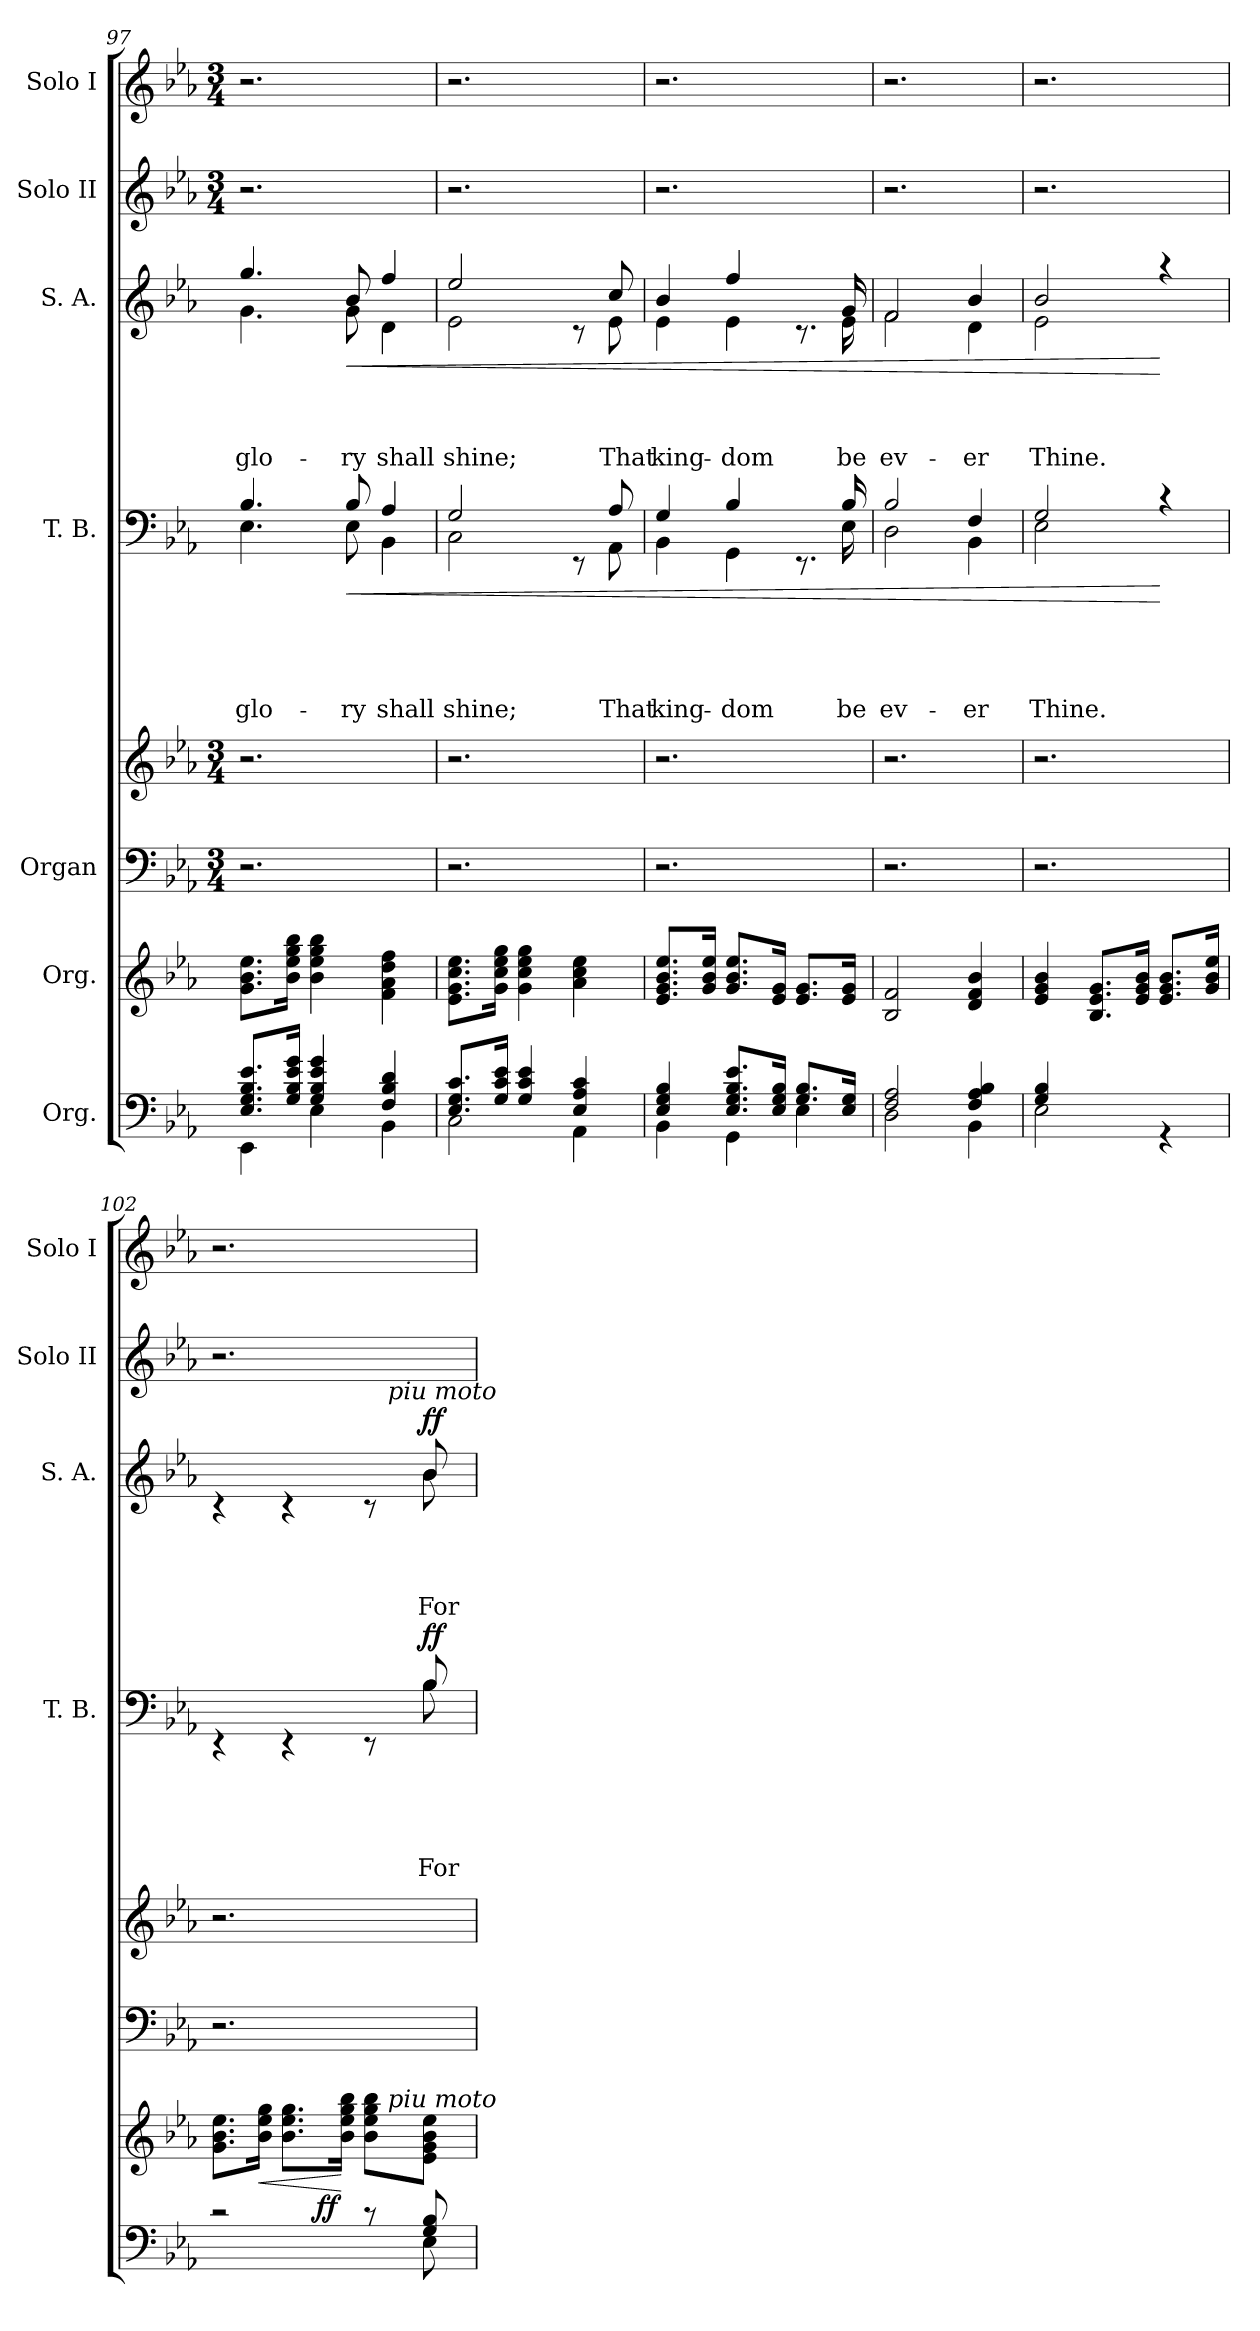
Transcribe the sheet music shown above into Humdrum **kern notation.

**kern	**dynam	**kern	**dynam	**kern	**kern	**kern	**text	**text	**text	**text	**text	**dynam	**kern	**text	**text	**text	**text	**dynam	**kern	**kern
*part7	*part7	*part6	*part6	*part5	*part5	*part4	*part4	*part4	*part4	*part4	*part4	*part4	*part3	*part3	*part3	*part3	*part3	*part3	*part2	*part1
*staff8	*staff8	*staff7	*staff7	*staff6	*staff5	*staff4	*staff4	*staff4	*staff4	*staff4	*staff4	*staff4	*staff3	*staff3	*staff3	*staff3	*staff3	*staff3	*staff2	*staff1
*I"Org.	*	*I"Org.	*	*I"Organ	*	*I"T. B.	*	*	*	*	*	*	*I"S. A.	*	*	*	*	*	*I"Solo II	*I"Solo I
*	*	*	*	*	*	*I'T. B.	*	*	*	*	*	*	*I'S. A.	*	*	*	*	*	*I'Solo II	*I'Solo I
!!LO:PB:g=z
*clefF4	*	*clefG2	*	*clefF4	*clefG2	*clefF4	*	*	*	*	*	*	*clefG2	*	*	*	*	*	*clefG2	*clefG2
*k[b-e-a-]	*	*k[b-e-a-]	*	*k[b-e-a-]	*k[b-e-a-]	*k[b-e-a-]	*	*	*	*	*	*	*k[b-e-a-]	*	*	*	*	*	*k[b-e-a-]	*k[b-e-a-]
*E-:	*	*E-:	*	*E-:	*E-:	*E-:	*	*	*	*	*	*	*E-:	*	*	*	*	*	*E-:	*E-:
*	*	*	*	*M3/4	*M3/4	*	*	*	*	*	*	*	*	*	*	*	*	*	*M3/4	*M3/4
=97	=97	=97	=97	=97	=97	=97	=97	=97	=97	=97	=97	=97	=97	=97	=97	=97	=97	=97	=97	=97
*^	*	*	*	*	*	*	*	*	*	*	*	*	*	*	*	*	*	*	*	*
!	!	!	!	!	!	!	!	!	!	!	!	!LO:LY:b	!	!	!	!	!	!LO:LY:b	!	!	!
*	*	*	*	*	*	*	*^	*	*	*	*	*	*	*^	*	*	*	*	*	*	*
8.E-/ 8.G/ 8.B-/ 8.e-/L	4EE-\	.	8.g\ 8.b-\ 8.ee-\L	.	2.r	2.r	4.B-/	4.E-\	.	.	.	.	glo-	.	4.gg/	4.g\	.	.	.	glo-	.	2.r	2.r
16G/ 16B-/ 16e-/ 16g/Jk	.	.	16b-\ 16ee-\ 16gg\ 16bb-\Jk	.	.	.	.	.	.	.	.	.	.	.	.	.	.	.	.	.	.	.	.
4G/ 4B-/ 4e-/ 4g/	4E-\	.	4b-\ 4ee-\ 4gg\ 4bb-\	.	.	.	.	.	.	.	.	.	.	.	.	.	.	.	.	.	.	.	.
!	!	!	!	!	!	!	!	!	!	!	!	!	!LO:LY:b	!LO:HP:b	!	!	!	!	!	!LO:LY:b	!LO:HP:b	!	!
.	.	.	.	.	.	.	8B-/	8E-\	.	.	.	.	-ry	<	8b-/	8g\	.	.	.	-ry	<	.	.
!	!	!	!	!	!	!	!	!	!	!	!	!	!LO:LY:b	!	!	!	!	!	!	!LO:LY:b	!	!	!
4F/ 4B-/ 4d/	4BB-\	.	4f\ 4a-\ 4dd\ 4ff\	.	.	.	4A-/	4BB-\	.	.	.	.	shall	.	4ff/	4d\	.	.	.	shall	.	.	.
=98	=98	=98	=98	=98	=98	=98	=98	=98	=98	=98	=98	=98	=98	=98	=98	=98	=98	=98	=98	=98	=98	=98	=98
!	!	!	!	!	!	!	!	!	!	!	!	!	!LO:LY:b	!	!	!	!	!	!	!LO:LY:b	!	!	!
8.E-/ 8.G/ 8.c/L	2C\	.	8.e-\ 8.g\ 8.cc\ 8.ee-\L	.	2.r	2.r	2G/	2C\	.	.	.	.	shine;	.	2ee-/	2e-\	.	.	.	shine;	.	2.r	2.r
16G/ 16c/ 16e-/Jk	.	.	16g\ 16cc\ 16ee-\ 16gg\Jk	.	.	.	.	.	.	.	.	.	.	.	.	.	.	.	.	.	.	.	.
4G/ 4c/ 4e-/	.	.	4g\ 4cc\ 4ee-\ 4gg\	.	.	.	.	.	.	.	.	.	.	.	.	.	.	.	.	.	.	.	.
4E-/ 4A-/ 4c/	4AA-\	.	4a-\ 4cc\ 4ee-\	.	.	.	8ryy	8rEE	.	.	.	.	.	.	8ryy	8rc	.	.	.	.	.	.	.
!	!	!	!	!	!	!	!	!	!	!	!	!	!LO:LY:b	!	!	!	!	!	!	!LO:LY:b	!	!	!
.	.	.	.	.	.	.	8A-/	8AA-\	.	.	.	.	That	.	8cc/	8e-\	.	.	.	That	.	.	.
=99	=99	=99	=99	=99	=99	=99	=99	=99	=99	=99	=99	=99	=99	=99	=99	=99	=99	=99	=99	=99	=99	=99	=99
!	!	!	!	!	!	!	!	!	!	!	!	!	!LO:LY:b	!	!	!	!	!	!	!LO:LY:b	!	!	!
4E-/ 4G/ 4B-/	4BB-\	.	8.e-/ 8.g/ 8.b-/ 8.ee-/L	.	2.r	2.r	4G/	4BB-\	.	.	.	.	king-	.	4b-/	4e-\	.	.	.	king-	.	2.r	2.r
.	.	.	16g/ 16b-/ 16ee-/Jk	.	.	.	.	.	.	.	.	.	.	.	.	.	.	.	.	.	.	.	.
!	!	!	!	!	!	!	!	!	!	!	!	!	!LO:LY:b	!	!	!	!	!	!	!LO:LY:b	!	!	!
8.E-/ 8.G/ 8.B-/ 8.e-/L	4GG\	.	8.g/ 8.b-/ 8.ee-/L	.	.	.	4B-/	4GG\	.	.	.	.	-dom	.	4ff/	4e-\	.	.	.	-dom	.	.	.
16E-/ 16G/ 16B-/Jk	.	.	16e-/ 16g/Jk	.	.	.	.	.	.	.	.	.	.	.	.	.	.	.	.	.	.	.	.
8.G/ 8.B-/L	4E-\	.	8.e-/ 8.g/L	.	.	.	8.ryy	8.rEE	.	.	.	.	.	.	8.ryy	8.rc	.	.	.	.	.	.	.
!	!	!	!	!	!	!	!	!	!	!	!	!	!LO:LY:b	!	!	!	!	!	!	!LO:LY:b	!	!	!
16E-/ 16G/Jk	.	.	16e-/ 16g/Jk	.	.	.	16B-/	16E-\	.	.	.	.	be	.	16g/	16e-\	.	.	.	be	.	.	.
=100	=100	=100	=100	=100	=100	=100	=100	=100	=100	=100	=100	=100	=100	=100	=100	=100	=100	=100	=100	=100	=100	=100	=100
!	!	!	!	!	!	!	!	!	!	!	!	!	!LO:LY:b	!	!	!	!	!	!	!LO:LY:b	!	!	!
2F/ 2A-/	2D\	.	2B-/ 2f/	.	2.r	2.r	2B-/	2D\	.	.	.	.	ev-	.	2f/	2f\	.	.	.	ev-	.	2.r	2.r
!	!	!	!	!	!	!	!	!	!	!	!	!	!LO:LY:b	!	!	!	!	!	!	!LO:LY:b	!	!	!
4F/ 4A-/ 4B-/	4BB-\	.	4d/ 4f/ 4b-/	.	.	.	4F/	4BB-\	.	.	.	.	-er	.	4b-/	4d\	.	.	.	-er	.	.	.
=101	=101	=101	=101	=101	=101	=101	=101	=101	=101	=101	=101	=101	=101	=101	=101	=101	=101	=101	=101	=101	=101	=101	=101
!	!	!	!	!	!	!	!	!	!	!	!	!	!LO:LY:b	!	!	!	!	!	!	!LO:LY:b	!	!	!
4G/ 4B-/	2E-\	.	4e-/ 4g/ 4b-/	.	2.r	2.r	2G/	2E-\	.	.	.	.	Thine.	.	2b-/	2e-\	.	.	.	Thine.	.	2.r	2.r
4ryy	.	.	8.B-/ 8.e-/ 8.g/L	.	.	.	.	.	.	.	.	.	.	.	.	.	.	.	.	.	.	.	.
.	.	.	16e-/ 16g/ 16b-/Jk	.	.	.	.	.	.	.	.	.	.	.	.	.	.	.	.	.	.	.	.
4rGG	4ryy	.	8.e-/ 8.g/ 8.b-/L	.	.	.	4rc	4ryy	.	.	.	.	.	[	4raa	4ryy	.	.	.	.	[	.	.
.	.	.	16g/ 16b-/ 16ee-/Jk	.	.	.	.	.	.	.	.	.	.	.	.	.	.	.	.	.	.	.	.
!!LO:LB:g=z
=102	=102	=102	=102	=102	=102	=102	=102	=102	=102	=102	=102	=102	=102	=102	=102	=102	=102	=102	=102	=102	=102	=102	=102
*	*^	*	*^	*	*	*	*	*	*	*	*	*	*	*	*	*^	*	*	*	*	*	*	*
2rc	2ryy	4.ryy	.	8.g\ 8.b-\ 8.ee-\L	2ryy	.	2.r	2.r	2ryy	4rEE	.	.	.	.	.	.	2ryy	4rc	2ryy	.	.	.	.	.	2.r	2.r
!	!	!	!	!	!	!LO:HP:b	!	!	!	!	!	!	!	!	!	!	!	!	!	!	!	!	!	!	!	!
.	.	.	.	16b-\ 16ee-\ 16gg\Jk	.	<	.	.	.	.	.	.	.	.	.	.	.	.	.	.	.	.	.	.	.	.
.	.	.	.	8.b-\ 8.ee-\ 8.gg\L	.	.	.	.	.	4rEE	.	.	.	.	.	.	.	4rc	.	.	.	.	.	.	.	.
!	!	!	!LO:DY:a	!	!	!	!	!	!	!	!	!	!	!	!	!	!	!	!	!	!	!	!	!	!	!
.	.	4.ryy	ff	.	.	.	.	.	.	.	.	.	.	.	.	.	.	.	.	.	.	.	.	.	.	.
.	.	.	.	16b-\ 16ee-\ 16gg\ 16bb-\Jk	.	[	.	.	.	.	.	.	.	.	.	.	.	.	.	.	.	.	.	.	.	.
8rc	8ryy	.	.	8b-\ 8ee-\ 8gg\ 8bb-\L	16ryy	.	.	.	8ryy	8rEE	.	.	.	.	.	.	8ryy	8rc	16ryy	.	.	.	.	.	.	.
!	!	!	!	!	!	!	!	!	!	!	!	!	!	!	!	!	!	!	!LO:TX:a:i:t=piu moto	!	!	!	!	!	!	!
!	!	!	!	!	!LO:TX:a:i:t=piu moto	!	!	!	!	!	!	!	!	!	!	!	!	!	!	!	!	!	!	!	!	!
.	.	.	.	.	8.ryy	.	.	.	.	.	.	.	.	.	.	.	.	.	8.ryy	.	.	.	.	.	.	.
!	!	!	!	!	!	!	!	!	!	!	!	!	!	!	!LO:LY:b	!LO:DY:b	!	!	!	!	!	!	!LO:LY:b	!LO:DY:a	!	!
8G/ 8B-/	8E-\	.	.	8e-\ 8g\ 8b-\ 8ee-\J	.	.	.	.	8B-/	8B-\	.	.	.	.	For-	ff	8b-/	8b-\	.	.	.	.	For-	ff	.	.
*v	*v	*v	*	*	*	*	*	*	*v	*v	*	*	*	*	*	*	*v	*v	*v	*	*	*	*	*	*	*
*	*	*v	*v	*	*	*	*	*	*	*	*	*	*	*	*	*	*	*	*	*	*
=	=	=	=	=	=	=	=	=	=	=	=	=	=	=	=	=	=	=	=	=
*-	*-	*-	*-	*-	*-	*-	*-	*-	*-	*-	*-	*-	*-	*-	*-	*-	*-	*-	*-	*-
